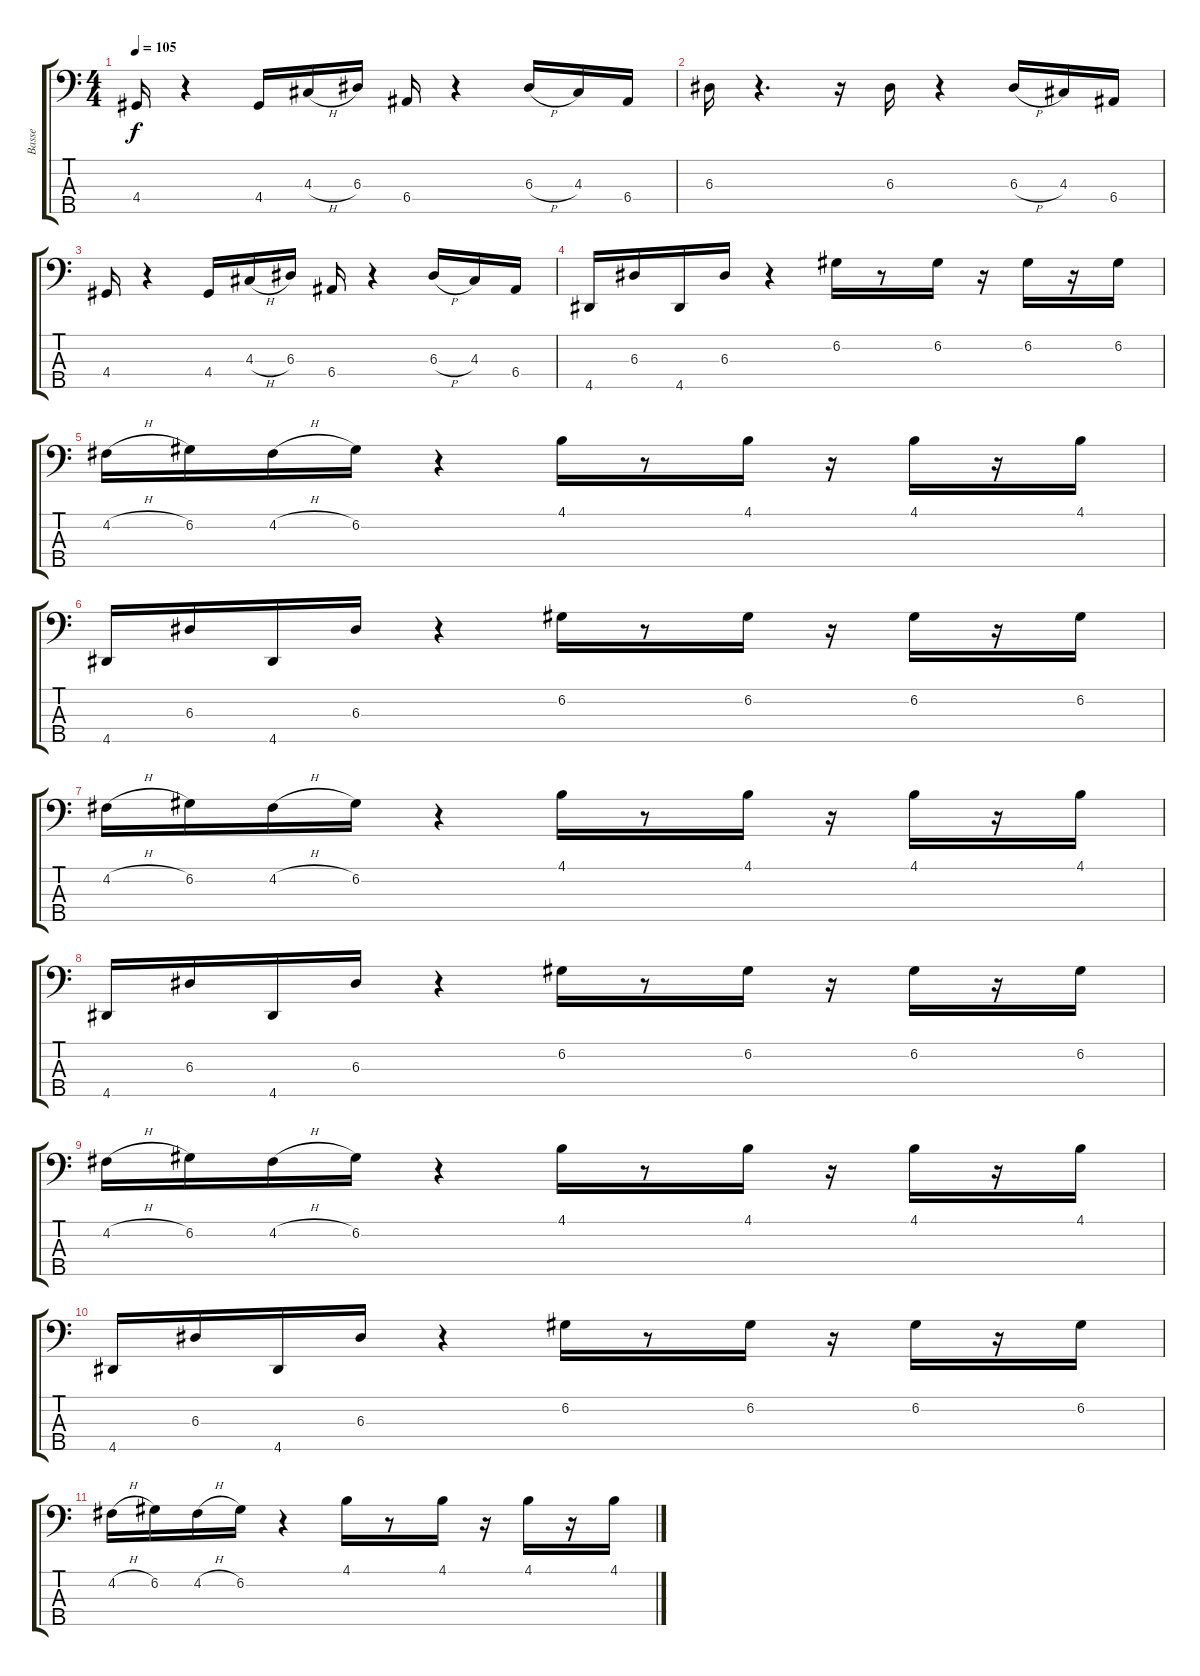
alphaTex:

\track ("Basse" "Basse") {instrument synthbass1}
\staff {score tabs}
\tuning (G2 D2 A1 E1 B0) {hide}
\ts (4 4)
\tempo 105
\clef f4
\ks c
4.4.16{dy f} r.4 4.4.16 4.3{h}.16 6.3.16 6.4.16 r.4 6.3{h}.16 4.3.16 6.4.16 |
6.3.16 r.4{d} r.16 6.3.16 r.4 6.3{h}.16 4.3.16 6.4.16 |
4.4.16 r.4 4.4.16 4.3{h}.16 6.3.16 6.4.16 r.4 6.3{h}.16 4.3.16 6.4.16 |
4.5.16 6.3.16 4.5.16 6.3.16 r.4 6.2.16 r.8 6.2.16 r.16 6.2.16 r.16 6.2.16 |
4.2{h}.16 6.2.16 4.2{h}.16 6.2.16 r.4 4.1.16 r.8 4.1.16 r.16 4.1.16 r.16 4.1.16 |
4.5.16 6.3.16 4.5.16 6.3.16 r.4 6.2.16 r.8 6.2.16 r.16 6.2.16 r.16 6.2.16 |
4.2{h}.16 6.2.16 4.2{h}.16 6.2.16 r.4 4.1.16 r.8 4.1.16 r.16 4.1.16 r.16 4.1.16 |
4.5.16 6.3.16 4.5.16 6.3.16 r.4 6.2.16 r.8 6.2.16 r.16 6.2.16 r.16 6.2.16 |
4.2{h}.16 6.2.16 4.2{h}.16 6.2.16 r.4 4.1.16 r.8 4.1.16 r.16 4.1.16 r.16 4.1.16 |
4.5.16 6.3.16 4.5.16 6.3.16 r.4 6.2.16 r.8 6.2.16 r.16 6.2.16 r.16 6.2.16 |
4.2{h}.16 6.2.16 4.2{h}.16 6.2.16 r.4 4.1.16 r.8 4.1.16 r.16 4.1.16 r.16 4.1.16
